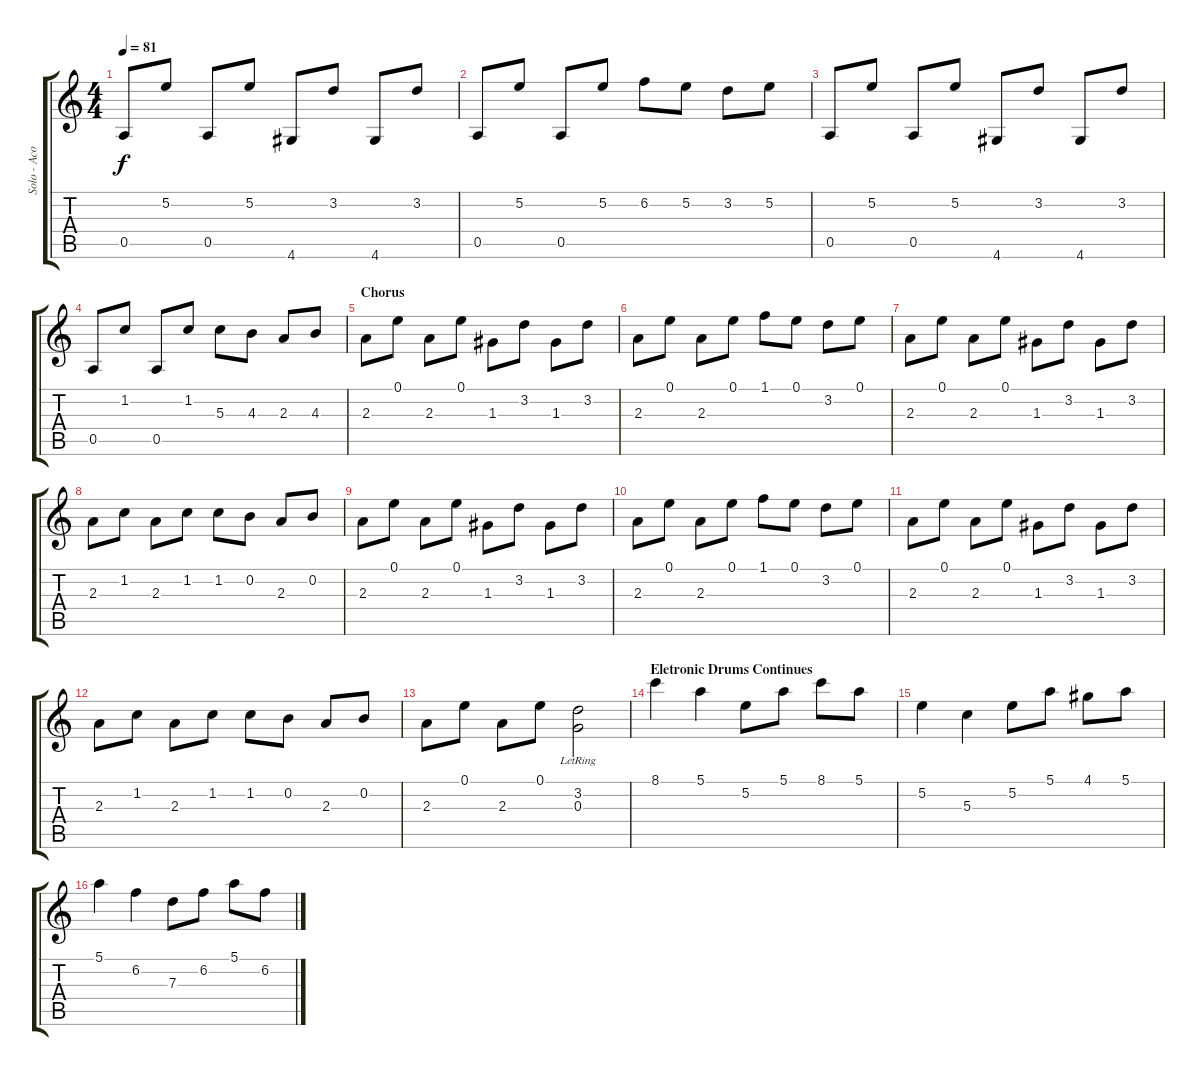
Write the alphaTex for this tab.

\track ("Solo - Acoustic Guitar" "Solo - Aco") {instrument acousticguitarnylon}
\staff {score tabs}
\tuning (E4 B3 G3 D3 A2 E2) {hide}
\ts (4 4)
\tempo 81
\clef g2
\ks c
0.5.8{dy f} 5.2.8 0.5.8 5.2.8 4.6.8 3.2.8 4.6.8 3.2.8 |
0.5.8 5.2.8 0.5.8 5.2.8 6.2.8 5.2.8 3.2.8 5.2.8 |
0.5.8 5.2.8 0.5.8 5.2.8 4.6.8 3.2.8 4.6.8 3.2.8 |
0.5.8 1.2.8 0.5.8 1.2.8 5.3.8 4.3.8 2.3.8 4.3.8 |
\section ("" "Chorus")
2.3.8 0.1.8 2.3.8 0.1.8 1.3.8 3.2.8 1.3.8 3.2.8 |
2.3.8 0.1.8 2.3.8 0.1.8 1.1.8 0.1.8 3.2.8 0.1.8 |
2.3.8 0.1.8 2.3.8 0.1.8 1.3.8 3.2.8 1.3.8 3.2.8 |
2.3.8 1.2.8 2.3.8 1.2.8 1.2.8 0.2.8 2.3.8 0.2.8 |
2.3.8 0.1.8 2.3.8 0.1.8 1.3.8 3.2.8 1.3.8 3.2.8 |
2.3.8 0.1.8 2.3.8 0.1.8 1.1.8 0.1.8 3.2.8 0.1.8 |
2.3.8 0.1.8 2.3.8 0.1.8 1.3.8 3.2.8 1.3.8 3.2.8 |
2.3.8 1.2.8 2.3.8 1.2.8 1.2.8 0.2.8 2.3.8 0.2.8 |
2.3.8 0.1.8 2.3.8 0.1.8 (3.2{lr} 0.3{lr}).2 |
\section ("" "Eletronic Drums Continues")
8.1.4 5.1.4 5.2.8 5.1.8 8.1.8 5.1.8 |
5.2.4 5.3.4 5.2.8 5.1.8 4.1.8 5.1.8 |
5.1.4 6.2.4 7.3.8 6.2.8 5.1.8 6.2.8
